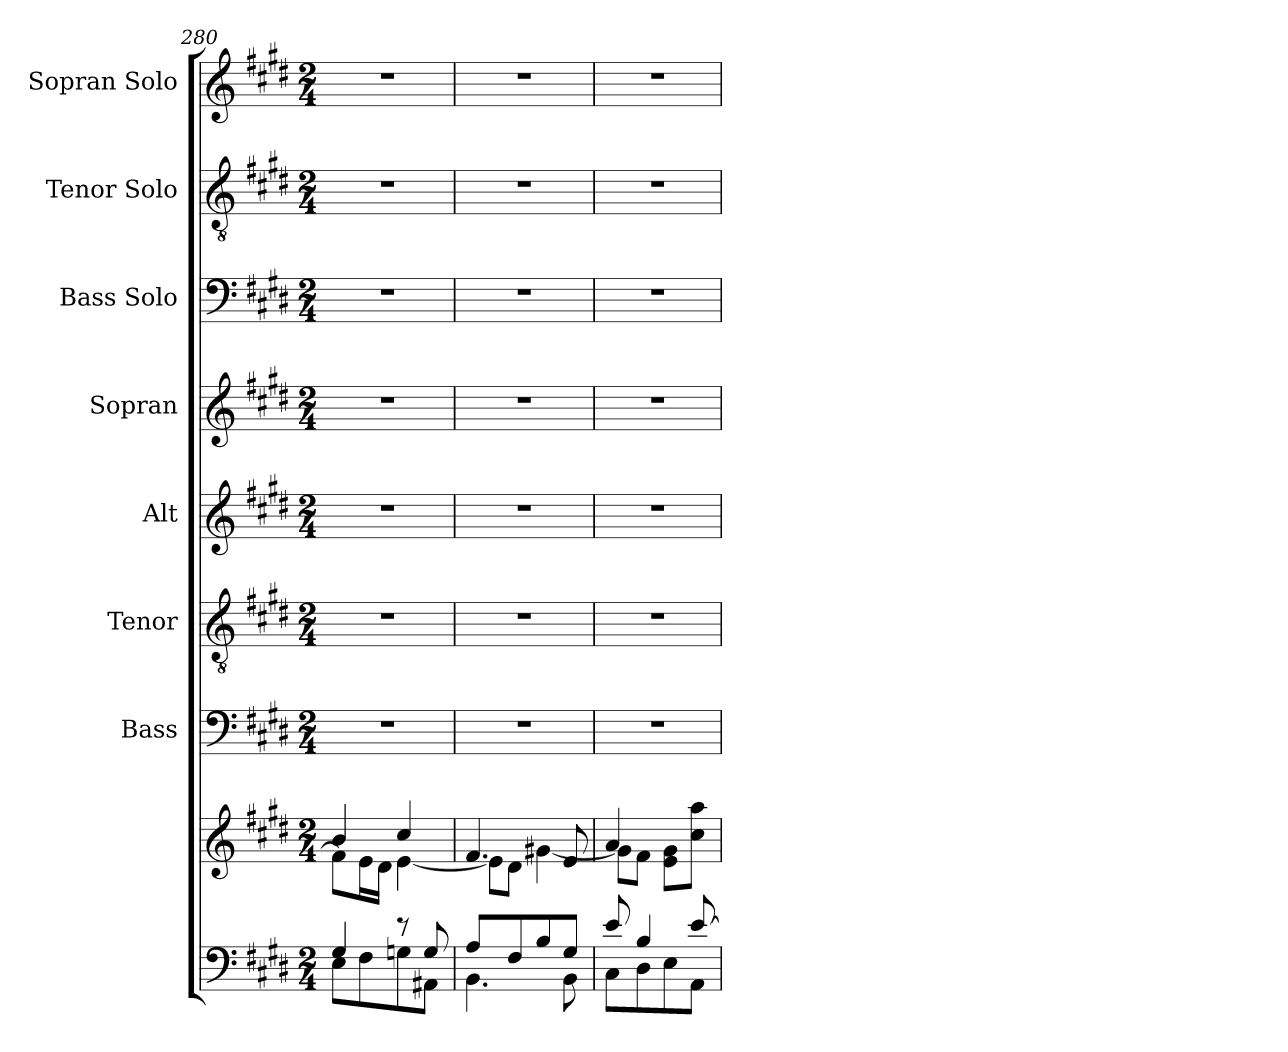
**kern	**kern	**kern	**kern	**kern	**kern	**kern	**kern	**kern
*part8	*part8	*part7	*part6	*part5	*part4	*part3	*part2	*part1
*staff9	*staff8	*staff7	*staff6	*staff5	*staff4	*staff3	*staff2	*staff1
*	*	*I"Bass	*I"Tenor	*I"Alt	*I"Sopran	*I"Bass Solo	*I"Tenor Solo	*I"Sopran Solo
*	*	*I'B.	*I'T.	*I'A.	*I'S.	*I'B. Solo	*I'T. Solo	*I'S. Solo
*clefF4	*clefG2	*clefF4	*clefGv2	*clefG2	*clefG2	*clefF4	*clefGv2	*clefG2
*k[f#c#g#d#]	*k[f#c#g#d#]	*k[f#c#g#d#]	*k[f#c#g#d#]	*k[f#c#g#d#]	*k[f#c#g#d#]	*k[f#c#g#d#]	*k[f#c#g#d#]	*k[f#c#g#d#]
*E:	*E:	*E:	*E:	*E:	*E:	*E:	*E:	*E:
*M2/4	*M2/4	*M2/4	*M2/4	*M2/4	*M2/4	*M2/4	*M2/4	*M2/4
=280	=280	=280	=280	=280	=280	=280	=280	=280
*^	*^	*	*	*	*	*	*	*
4G#/	8E\L	4b/	8f#\L]	2r	2r	2r	2r	2r	2r	2r
.	8F#\	.	16e\L	.	.	.	.	.	.	.
.	.	.	16d#\JJ	.	.	.	.	.	.	.
8rd	8Gn\	4cc#/	[<4e\	.	.	.	.	.	.	.
8G/	8AA#X\J	.	.	.	.	.	.	.	.	.
=281	=281	=281	=281	=281	=281	=281	=281	=281	=281	=281
8A/L	4.BB\	4.f#/	8e\L]	2r	2r	2r	2r	2r	2r	2r
8F#/	.	.	8d#\J	.	.	.	.	.	.	.
8B/	.	.	[<4g#X\	.	.	.	.	.	.	.
8G#/J	8BB\	8e/	.	.	.	.	.	.	.	.
=282	=282	=282	=282	=282	=282	=282	=282	=282	=282	=282
8e/	8C#\L	4a/	8g#\L]	2r	2r	2r	2r	2r	2r	2r
4B/	8D#\	.	8f#\J	.	.	.	.	.	.	.
.	8E\	4ryy	8e\ 8g#\L	.	.	.	.	.	.	.
[>8e/	8AA\J	.	8cc#\ 8aa\J	.	.	.	.	.	.	.
*v	*v	*	*	*	*	*	*	*	*	*
*	*v	*v	*	*	*	*	*	*	*
=	=	=	=	=	=	=	=	=
*-	*-	*-	*-	*-	*-	*-	*-	*-
